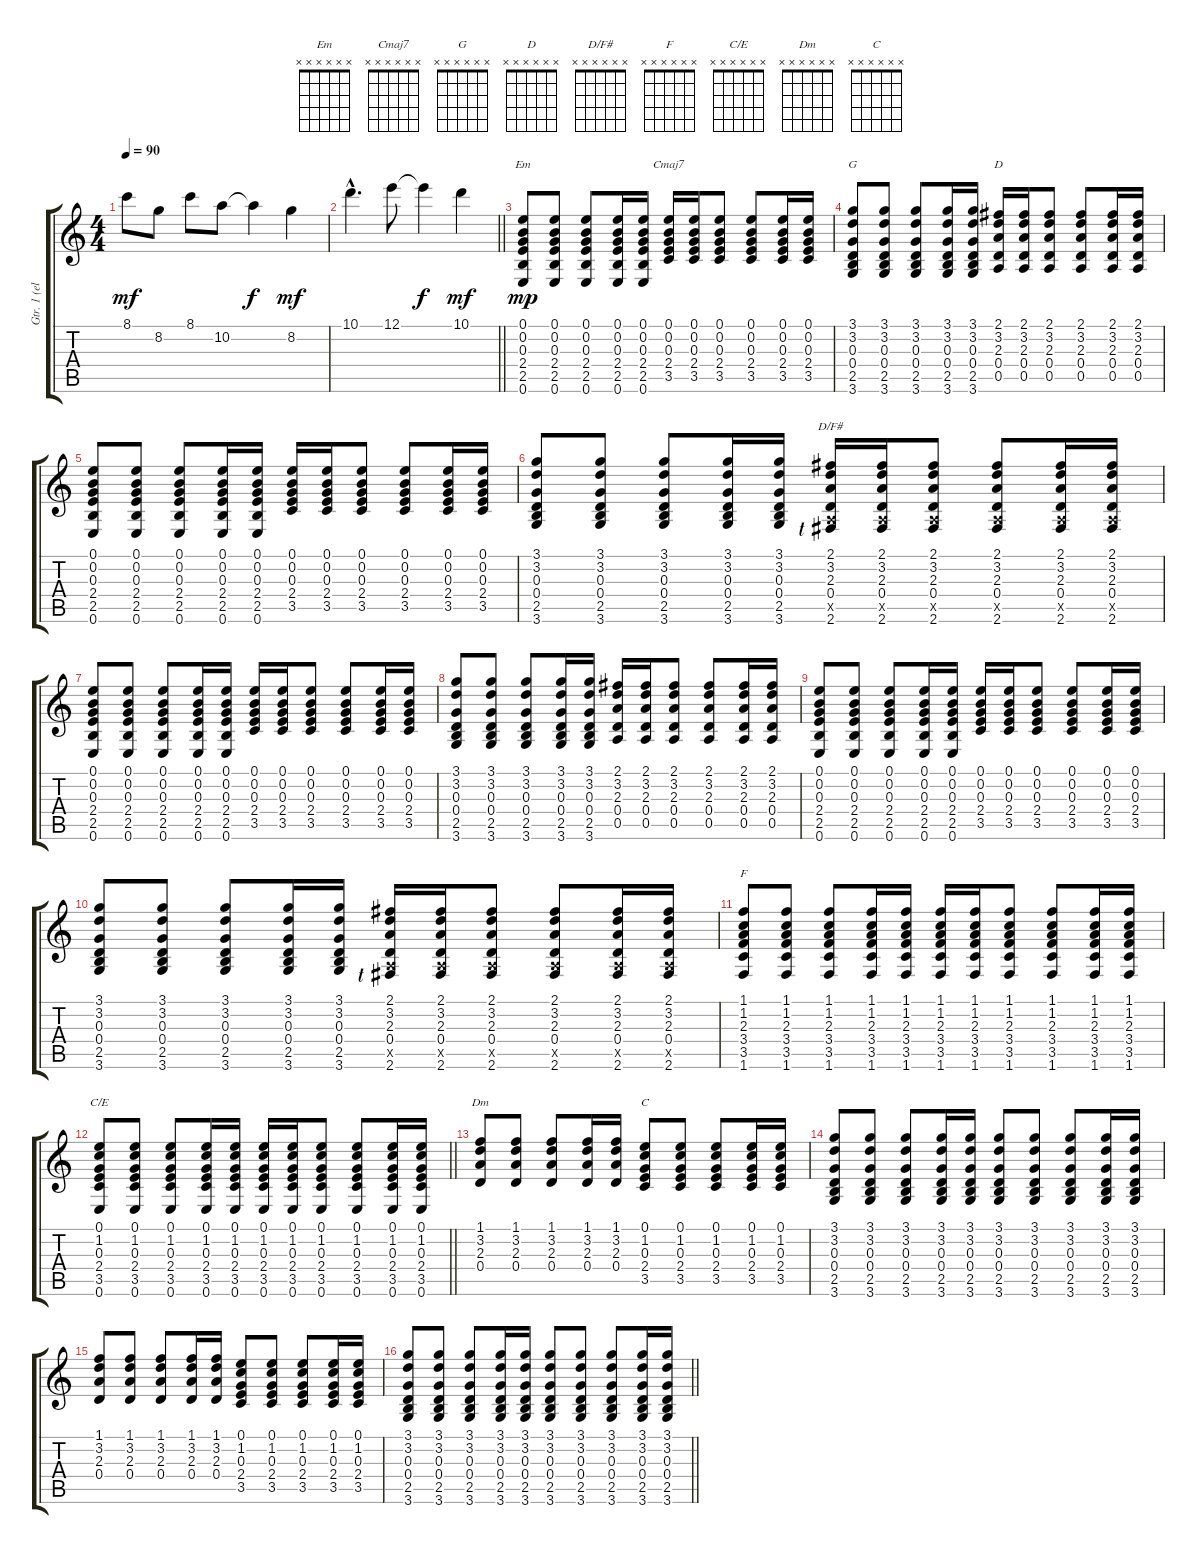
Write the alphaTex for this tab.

\track ("Gtr. 1 (elec.)" "Gtr. 1 (el") {instrument electricguitarclean}
\staff {score tabs}
\tuning (E4 B3 G3 D3 A2 E2) {hide}
\chord ("Em" x x x x x x)
\chord ("Cmaj7" x x x x x x)
\chord ("G" x x x x x x)
\chord ("D" x x x x x x)
\chord ("D/F#" x x x x x x)
\chord ("F" x x x x x x)
\chord ("C/E" x x x x x x)
\chord ("Dm" x x x x x x)
\chord ("C" x x x x x x)
\ts (4 4)
\tempo 90
\clef g2
\ks c
8.1.8{dy mf} 8.2.8 8.1.8 10.2.8 10.2{t}.4{dy f} 8.2.4{dy mf} |
\barLineRight lightlight
10.1{hac}.4{d} 12.1.8 12.1{t}.4{dy f} 10.1.4{dy mf} |
(0.1 0.2 0.3 2.4 2.5 0.6).8{ch "Em" dy mp} (0.1 0.2 0.3 2.4 2.5 0.6).8 (0.1 0.2 0.3 2.4 2.5 0.6).8 (0.1 0.2 0.3 2.4 2.5 0.6).16 (0.1 0.2 0.3 2.4 2.5 0.6).16 (0.1 0.2 0.3 2.4 3.5).16{ch "Cmaj7"} (0.1 0.2 0.3 2.4 3.5).16 (0.1 0.2 0.3 2.4 3.5).8 (0.1 0.2 0.3 2.4 3.5).8 (0.1 0.2 0.3 2.4 3.5).16 (0.1 0.2 0.3 2.4 3.5).16 |
(3.1 3.2 0.3 0.4 2.5 3.6).8{ch "G"} (3.1 3.2 0.3 0.4 2.5 3.6).8 (3.1 3.2 0.3 0.4 2.5 3.6).8 (3.1 3.2 0.3 0.4 2.5 3.6).16 (3.1 3.2 0.3 0.4 2.5 3.6).16 (2.1 3.2 2.3 0.4 0.5).16{ch "D"} (2.1 3.2 2.3 0.4 0.5).16 (2.1 3.2 2.3 0.4 0.5).8 (2.1 3.2 2.3 0.4 0.5).8 (2.1 3.2 2.3 0.4 0.5).16 (2.1 3.2 2.3 0.4 0.5).16 |
(0.1 0.2 0.3 2.4 2.5 0.6).8 (0.1 0.2 0.3 2.4 2.5 0.6).8 (0.1 0.2 0.3 2.4 2.5 0.6).8 (0.1 0.2 0.3 2.4 2.5 0.6).16 (0.1 0.2 0.3 2.4 2.5 0.6).16 (0.1 0.2 0.3 2.4 3.5).16 (0.1 0.2 0.3 2.4 3.5).16 (0.1 0.2 0.3 2.4 3.5).8 (0.1 0.2 0.3 2.4 3.5).8 (0.1 0.2 0.3 2.4 3.5).16 (0.1 0.2 0.3 2.4 3.5).16 |
(3.1 3.2 0.3 0.4 2.5 3.6).8 (3.1 3.2 0.3 0.4 2.5 3.6).8 (3.1 3.2 0.3 0.4 2.5 3.6).8 (3.1 3.2 0.3 0.4 2.5 3.6).16 (3.1 3.2 0.3 0.4 2.5 3.6).16 (2.1 3.2 2.3 0.4 0.5{x} 2.6{lf 1}).16{ch "D/F#"} (2.1 3.2 2.3 0.4 0.5{x} 2.6).16 (2.1 3.2 2.3 0.4 0.5{x} 2.6).8 (2.1 3.2 2.3 0.4 0.5{x} 2.6).8 (2.1 3.2 2.3 0.4 0.5{x} 2.6).16 (2.1 3.2 2.3 0.4 0.5{x} 2.6).16 |
(0.1 0.2 0.3 2.4 2.5 0.6).8 (0.1 0.2 0.3 2.4 2.5 0.6).8 (0.1 0.2 0.3 2.4 2.5 0.6).8 (0.1 0.2 0.3 2.4 2.5 0.6).16 (0.1 0.2 0.3 2.4 2.5 0.6).16 (0.1 0.2 0.3 2.4 3.5).16 (0.1 0.2 0.3 2.4 3.5).16 (0.1 0.2 0.3 2.4 3.5).8 (0.1 0.2 0.3 2.4 3.5).8 (0.1 0.2 0.3 2.4 3.5).16 (0.1 0.2 0.3 2.4 3.5).16 |
(3.1 3.2 0.3 0.4 2.5 3.6).8 (3.1 3.2 0.3 0.4 2.5 3.6).8 (3.1 3.2 0.3 0.4 2.5 3.6).8 (3.1 3.2 0.3 0.4 2.5 3.6).16 (3.1 3.2 0.3 0.4 2.5 3.6).16 (2.1 3.2 2.3 0.4 0.5).16 (2.1 3.2 2.3 0.4 0.5).16 (2.1 3.2 2.3 0.4 0.5).8 (2.1 3.2 2.3 0.4 0.5).8 (2.1 3.2 2.3 0.4 0.5).16 (2.1 3.2 2.3 0.4 0.5).16 |
(0.1 0.2 0.3 2.4 2.5 0.6).8 (0.1 0.2 0.3 2.4 2.5 0.6).8 (0.1 0.2 0.3 2.4 2.5 0.6).8 (0.1 0.2 0.3 2.4 2.5 0.6).16 (0.1 0.2 0.3 2.4 2.5 0.6).16 (0.1 0.2 0.3 2.4 3.5).16 (0.1 0.2 0.3 2.4 3.5).16 (0.1 0.2 0.3 2.4 3.5).8 (0.1 0.2 0.3 2.4 3.5).8 (0.1 0.2 0.3 2.4 3.5).16 (0.1 0.2 0.3 2.4 3.5).16 |
(3.1 3.2 0.3 0.4 2.5 3.6).8 (3.1 3.2 0.3 0.4 2.5 3.6).8 (3.1 3.2 0.3 0.4 2.5 3.6).8 (3.1 3.2 0.3 0.4 2.5 3.6).16 (3.1 3.2 0.3 0.4 2.5 3.6).16 (2.1 3.2 2.3 0.4 0.5{x} 2.6{lf 1}).16 (2.1 3.2 2.3 0.4 0.5{x} 2.6).16 (2.1 3.2 2.3 0.4 0.5{x} 2.6).8 (2.1 3.2 2.3 0.4 0.5{x} 2.6).8 (2.1 3.2 2.3 0.4 0.5{x} 2.6).16 (2.1 3.2 2.3 0.4 0.5{x} 2.6).16 |
(1.1 1.2 2.3 3.4 3.5 1.6).8{ch "F"} (1.1 1.2 2.3 3.4 3.5 1.6).8 (1.1 1.2 2.3 3.4 3.5 1.6).8 (1.1 1.2 2.3 3.4 3.5 1.6).16 (1.1 1.2 2.3 3.4 3.5 1.6).16 (1.1 1.2 2.3 3.4 3.5 1.6).16 (1.1 1.2 2.3 3.4 3.5 1.6).16 (1.1 1.2 2.3 3.4 3.5 1.6).8 (1.1 1.2 2.3 3.4 3.5 1.6).8 (1.1 1.2 2.3 3.4 3.5 1.6).16 (1.1 1.2 2.3 3.4 3.5 1.6).16 |
\barLineRight lightlight
(0.1 1.2 0.3 2.4 3.5 0.6).8{ch "C/E"} (0.1 1.2 0.3 2.4 3.5 0.6).8 (0.1 1.2 0.3 2.4 3.5 0.6).8 (0.1 1.2 0.3 2.4 3.5 0.6).16 (0.1 1.2 0.3 2.4 3.5 0.6).16 (0.1 1.2 0.3 2.4 3.5 0.6).16 (0.1 1.2 0.3 2.4 3.5 0.6).16 (0.1 1.2 0.3 2.4 3.5 0.6).8 (0.1 1.2 0.3 2.4 3.5 0.6).8 (0.1 1.2 0.3 2.4 3.5 0.6).16 (0.1 1.2 0.3 2.4 3.5 0.6).16 |
(1.1 3.2 2.3 0.4).8{ch "Dm"} (1.1 3.2 2.3 0.4).8 (1.1 3.2 2.3 0.4).8 (1.1 3.2 2.3 0.4).16 (1.1 3.2 2.3 0.4).16 (0.1 1.2 0.3 2.4 3.5).8{ch "C"} (0.1 1.2 0.3 2.4 3.5).8 (0.1 1.2 0.3 2.4 3.5).8 (0.1 1.2 0.3 2.4 3.5).16 (0.1 1.2 0.3 2.4 3.5).16 |
(3.1 3.2 0.3 0.4 2.5 3.6).8 (3.1 3.2 0.3 0.4 2.5 3.6).8 (3.1 3.2 0.3 0.4 2.5 3.6).8 (3.1 3.2 0.3 0.4 2.5 3.6).16 (3.1 3.2 0.3 0.4 2.5 3.6).16 (3.1 3.2 0.3 0.4 2.5 3.6).8 (3.1 3.2 0.3 0.4 2.5 3.6).8 (3.1 3.2 0.3 0.4 2.5 3.6).8 (3.1 3.2 0.3 0.4 2.5 3.6).16 (3.1 3.2 0.3 0.4 2.5 3.6).16 |
(1.1 3.2 2.3 0.4).8 (1.1 3.2 2.3 0.4).8 (1.1 3.2 2.3 0.4).8 (1.1 3.2 2.3 0.4).16 (1.1 3.2 2.3 0.4).16 (0.1 1.2 0.3 2.4 3.5).8 (0.1 1.2 0.3 2.4 3.5).8 (0.1 1.2 0.3 2.4 3.5).8 (0.1 1.2 0.3 2.4 3.5).16 (0.1 1.2 0.3 2.4 3.5).16 |
\barLineRight lightlight
(3.1 3.2 0.3 0.4 2.5 3.6).8 (3.1 3.2 0.3 0.4 2.5 3.6).8 (3.1 3.2 0.3 0.4 2.5 3.6).8 (3.1 3.2 0.3 0.4 2.5 3.6).16 (3.1 3.2 0.3 0.4 2.5 3.6).16 (3.1 3.2 0.3 0.4 2.5 3.6).8 (3.1 3.2 0.3 0.4 2.5 3.6).8 (3.1 3.2 0.3 0.4 2.5 3.6).8 (3.1 3.2 0.3 0.4 2.5 3.6).16 (3.1 3.2 0.3 0.4 2.5 3.6).16
